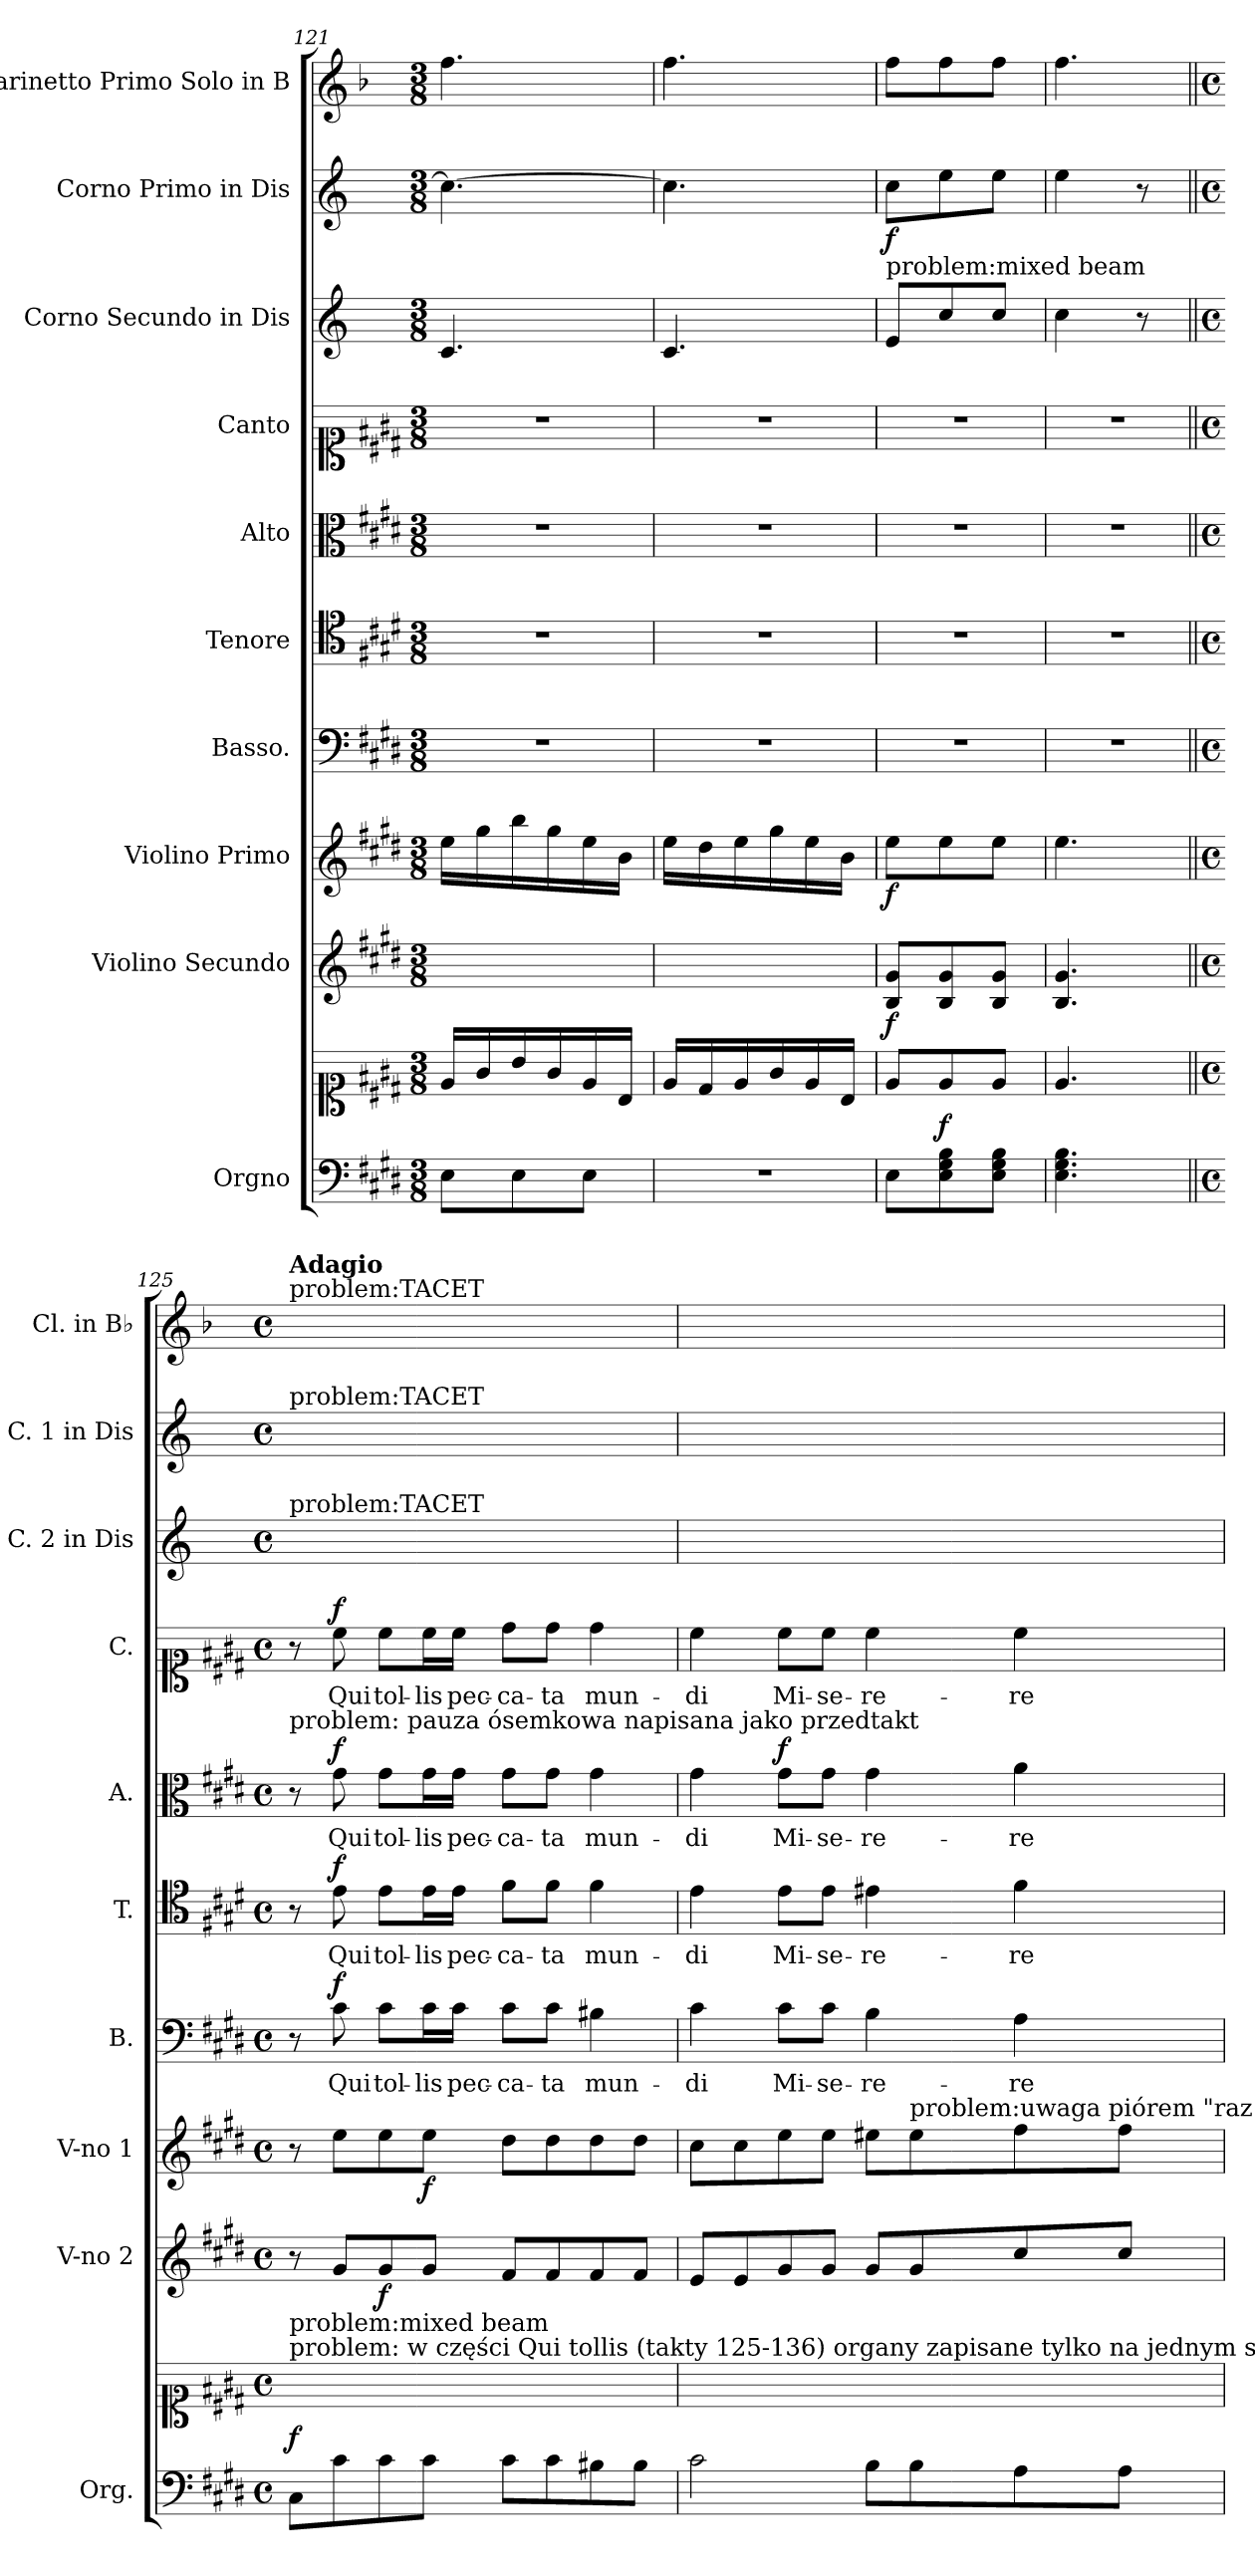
**kern	**kern	**dynam	**kern	**dynam	**kern	**dynam	**kern	**text	**dynam	**kern	**text	**dynam	**kern	**text	**dynam	**kern	**text	**dynam	**kern	**kern	**dynam	**kern
*part10	*part10	*part10	*part9	*part9	*part8	*part8	*part7	*part7	*part7	*part6	*part6	*part6	*part5	*part5	*part5	*part4	*part4	*part4	*part3	*part2	*part2	*part1
*staff11	*staff10	*staff10/11	*staff9	*staff9	*staff8	*staff8	*staff7	*staff7	*staff7	*staff6	*staff6	*staff6	*staff5	*staff5	*staff5	*staff4	*staff4	*staff4	*staff3	*staff2	*staff2	*staff1
*I"Orgno	*	*	*I"Violino Secundo	*	*I"Violino Primo	*	*I"Basso.	*	*	*I"Tenore	*	*	*I"Alto	*	*	*I"Canto	*	*	*I"Corno Secundo in Dis	*I"Corno Primo in Dis	*	*I"Clarinetto Primo Solo in B
*I'Org.	*	*	*I'V-no 2	*	*I'V-no 1	*	*I'B.	*	*	*I'T.	*	*	*I'A.	*	*	*I'C.	*	*	*I'C. 2 in Dis	*I'C. 1 in Dis	*	*I'Cl. in B♭
*clefF4	*clefC1	*	*clefG2	*	*clefG2	*	*clefF4	*	*	*clefC4	*	*	*clefC3	*	*	*clefC1	*	*	*clefG2	*clefG2	*	*clefG2
*	*	*	*	*	*	*	*	*	*	*	*	*	*	*	*	*	*	*	*ITrd5c8	*ITrd5c8	*	*ITrd1c1
*k[f#c#g#d#]	*k[f#c#g#d#]	*	*k[f#c#g#d#]	*	*k[f#c#g#d#]	*	*k[f#c#g#d#]	*	*	*k[f#c#g#d#]	*	*	*k[f#c#g#d#]	*	*	*k[f#c#g#d#]	*	*	*k[f#c#g#d#]	*k[f#c#g#d#]	*	*k[f#c#g#d#]
*M3/8	*M3/8	*	*M3/8	*	*M3/8	*	*M3/8	*	*	*M3/8	*	*	*M3/8	*	*	*M3/8	*	*	*M3/8	*M3/8	*	*M3/8
=121	=121	=121	=121	=121	=121	=121	=121	=121	=121	=121	=121	=121	=121	=121	=121	=121	=121	=121	=121	=121	=121	=121
8EL	16eLL	.	8Byy 8g#L	.	16eeLL	.	4.r	.	.	4.r	.	.	4.r	.	.	4.r	.	.	4.E	4.e_	.	4.ee
.	16g#	.	.	.	16gg#	.	.	.	.	.	.	.	.	.	.	.	.	.	.	.	.	.
8E	16b	.	8Byy 8g#	.	16bb	.	.	.	.	.	.	.	.	.	.	.	.	.	.	.	.	.
.	16g#	.	.	.	16gg#	.	.	.	.	.	.	.	.	.	.	.	.	.	.	.	.	.
8EJ	16e	.	8Byy 8g#J	.	16ee	.	.	.	.	.	.	.	.	.	.	.	.	.	.	.	.	.
.	16BJJ	.	.	.	16bJJ	.	.	.	.	.	.	.	.	.	.	.	.	.	.	.	.	.
=122	=122	=122	=122	=122	=122	=122	=122	=122	=122	=122	=122	=122	=122	=122	=122	=122	=122	=122	=122	=122	=122	=122
4.r	16eLL	.	8Byy 8g#L	.	16eeLL	.	4.r	.	.	4.r	.	.	4.r	.	.	4.r	.	.	4.E	4.e]	.	4.ee
.	16d#	.	.	.	16dd#	.	.	.	.	.	.	.	.	.	.	.	.	.	.	.	.	.
.	16e	.	8Byy 8g#	.	16ee	.	.	.	.	.	.	.	.	.	.	.	.	.	.	.	.	.
.	16g#	.	.	.	16gg#	.	.	.	.	.	.	.	.	.	.	.	.	.	.	.	.	.
.	16e	.	8Byy 8g#J	.	16ee	.	.	.	.	.	.	.	.	.	.	.	.	.	.	.	.	.
.	16BJJ	.	.	.	16bJJ	.	.	.	.	.	.	.	.	.	.	.	.	.	.	.	.	.
=123	=123	=123	=123	=123	=123	=123	=123	=123	=123	=123	=123	=123	=123	=123	=123	=123	=123	=123	=123	=123	=123	=123
!	!	!	!	!	!	!	!	!	!	!	!	!	!	!	!	!	!	!	!LO:TX:a:t=problem&colon;mixed beam	!	!	!
8EL	8eL	.	8B 8g#L	f	8eeL	f	4.r	.	.	4.r	.	.	4.r	.	.	4.r	.	.	8G#L	8eL	f	8eeL
8E 8G# 8B	8e	f	8B 8g#	.	8ee	.	.	.	.	.	.	.	.	.	.	.	.	.	8e	8g#	.	8ee
8E 8G# 8BJ	8eJ	.	8B 8g#J	.	8eeJ	.	.	.	.	.	.	.	.	.	.	.	.	.	8eJ	8g#J	.	8eeJ
=124	=124	=124	=124	=124	=124	=124	=124	=124	=124	=124	=124	=124	=124	=124	=124	=124	=124	=124	=124	=124	=124	=124
4.E 4.G# 4.B	4.e	.	4.B 4.g#	.	4.ee	.	4.r	.	.	4.r	.	.	4.r	.	.	4.r	.	.	4e	4g#	.	4.ee
.	.	.	.	.	.	.	.	.	.	.	.	.	.	.	.	.	.	.	8r	8r	.	.
=125||	=125||	=125||	=125||	=125||	=125||	=125||	=125||	=125||	=125||	=125||	=125||	=125||	=125||	=125||	=125||	=125||	=125||	=125||	=125||	=125||	=125||	=125||
*M4/4	*M4/4	*	*M4/4	*	*M4/4	*	*M4/4	*	*	*M4/4	*	*	*M4/4	*	*	*M4/4	*	*	*M4/4	*M4/4	*	*M4/4
*met(c)	*met(c)	*	*met(c)	*	*met(c)	*	*met(c)	*	*	*met(c)	*	*	*met(c)	*	*	*met(c)	*	*	*met(c)	*met(c)	*	*met(c)
!	!	!	!	!	!	!	!	!	!	!	!	!	!	!	!	!	!	!	!	!	!	!LO:TX:a:t=problem&colon;TACET
!	!	!	!	!	!	!	!	!	!	!	!	!	!	!	!	!	!	!	!	!	!	!LO:TX:a:B:t=Adagio
!	!	!	!	!	!	!	!	!	!	!	!	!	!	!	!	!	!	!	!	!LO:TX:a:t=problem&colon;TACET	!	!
!	!	!	!	!	!	!	!	!	!	!	!	!	!	!	!	!	!	!	!LO:TX:a:t=problem&colon;TACET	!	!	!
!	!	!	!	!	!	!	!	!	!	!	!	!	!LO:TX:a:t=problem&colon; pauza ósemkowa napisana jako przedtakt	!	!	!	!	!	!	!	!	!
!	!LO:TX:a:t=problem&colon; w części Qui tollis (takty 125-136) organy zapisane tylko na jednym systemie	!	!	!	!	!	!	!	!	!	!	!	!	!	!	!	!	!	!	!	!	!
!	!LO:TX:a:t=problem&colon;mixed beam	!	!	!	!	!	!	!	!	!	!	!	!	!	!	!	!	!	!	!	!	!
8C#L	1ryy	f	8r	.	8r	.	8r	.	.	8r	.	.	8r	.	.	8r	.	.	1ryy	1ryy	.	1ryy
!	!	!	!	!	!	!	!	!	!LO:DY:a	!	!	!LO:DY:a	!	!	!LO:DY:a	!	!	!LO:DY:a	!	!	!	!
8c#	.	.	8g#L	.	8eeL	.	8c#	Qui	f	8e	Qui	f	8g#	Qui	f	8cc#	Qui	f	.	.	.	.
8c#	.	.	8g#	f	8ee	.	8c#L	tol-	.	8eL	tol-	.	8g#L	tol-	.	8cc#L	tol-	.	.	.	.	.
8c#J	.	.	8g#J	.	8eeJ	f	16c#L	-lis	.	16eL	-lis	.	16g#L	-lis	.	16cc#L	-lis	.	.	.	.	.
.	.	.	.	.	.	.	16c#JJ	pec-	.	16eJJ	pec-	.	16g#JJ	pec-	.	16cc#JJ	pec-	.	.	.	.	.
8c#L	.	.	8f#L	.	8dd#L	.	8c#L	-ca-	.	8f#L	-ca-	.	8g#L	-ca-	.	8dd#L	-ca-	.	.	.	.	.
8c#	.	.	8f#	.	8dd#	.	8c#J	-ta	.	8f#J	-ta	.	8g#J	-ta	.	8dd#J	-ta	.	.	.	.	.
8B#X	.	.	8f#	.	8dd#	.	4B#X	mun-	.	4f#	mun-	.	4g#	mun-	.	4dd#	mun-	.	.	.	.	.
8B#J	.	.	8f#J	.	8dd#J	.	.	.	.	.	.	.	.	.	.	.	.	.	.	.	.	.
=126	=126	=126	=126	=126	=126	=126	=126	=126	=126	=126	=126	=126	=126	=126	=126	=126	=126	=126	=126	=126	=126	=126
2c#	1ryy	.	8eL	.	8cc#L	.	4c#	-di	.	4e	-di	.	4g#	-di	.	4cc#	-di	.	1ryy	1ryy	.	1ryy
.	.	.	8e	.	8cc#	.	.	.	.	.	.	.	.	.	.	.	.	.	.	.	.	.
!	!	!	!	!	!	!	!	!	!	!	!	!	!	!	!LO:DY:a	!	!	!	!	!	!	!
.	.	.	8g#	.	8ee	.	8c#L	Mi-	.	8eL	Mi-	.	8g#L	Mi-	f	8cc#L	Mi-	.	.	.	.	.
.	.	.	8g#J	.	8eeJ	.	8c#J	-se-	.	8eJ	-se-	.	8g#J	-se-	.	8cc#J	-se-	.	.	.	.	.
8BL	.	.	8g#L	.	8ee#XL	.	4B	-re-	.	4e#X	-re-	.	4g#	-re-	.	4cc#	-re-	.	.	.	.	.
!	!	!	!	!	!LO:TX:a:t=problem&colon;uwaga piórem "raz"	!	!	!	!	!	!	!	!	!	!	!	!	!	!	!	!	!
8B	.	.	8g#	.	8ee#	.	.	.	.	.	.	.	.	.	.	.	.	.	.	.	.	.
8A	.	.	8cc#	.	8ff#	.	4A	-re	.	4f#	-re	.	4a	-re	.	4cc#	-re	.	.	.	.	.
8AJ	.	.	8cc#J	.	8ff#J	.	.	.	.	.	.	.	.	.	.	.	.	.	.	.	.	.
=	=	=	=	=	=	=	=	=	=	=	=	=	=	=	=	=	=	=	=	=	=	=
*-	*-	*-	*-	*-	*-	*-	*-	*-	*-	*-	*-	*-	*-	*-	*-	*-	*-	*-	*-	*-	*-	*-
